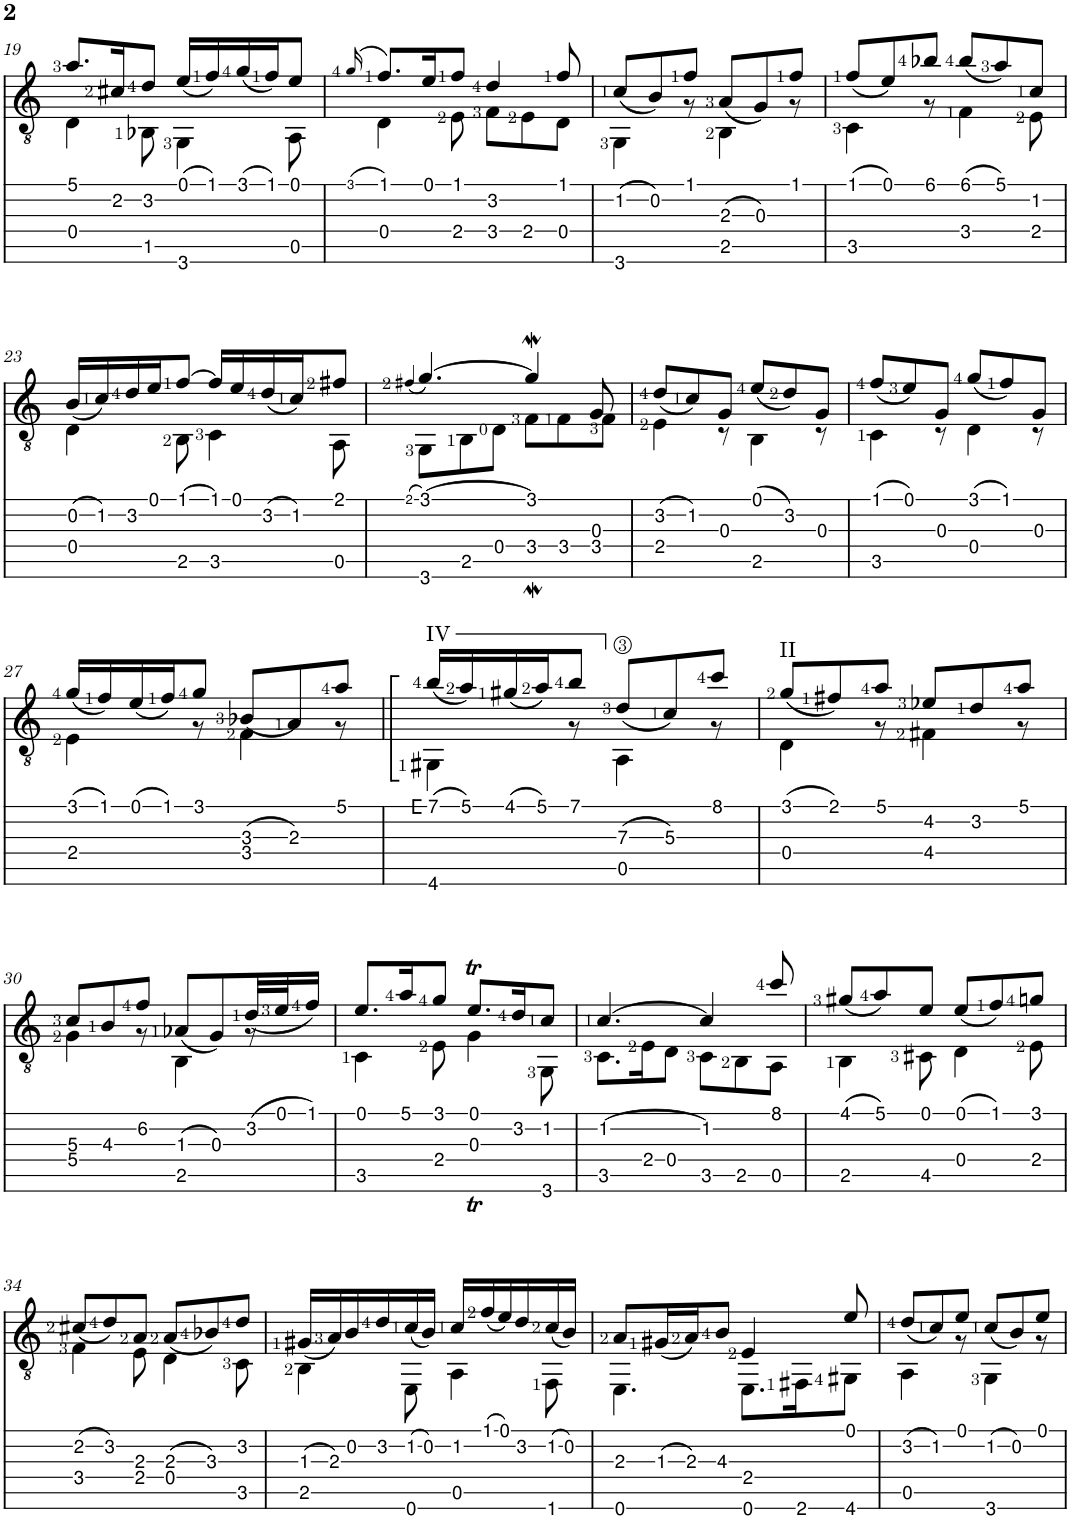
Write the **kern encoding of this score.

**kern	**kern
*part1	*part1
*staff2	*staff1
*I"Classical Guitar	*
*I'Guit.	*
!!LO:PB:g=z
*	*clefGv2
*k[]	*k[]
*a:	*a:
*M6/8	*M6/8
=19	=19
*^	*^
8.aL	4D	8.a/L	4D\
16c#XK	.	16c#X/K	.
8dJ	8BB-X	8d/J	8BB-X\
16eLL	4GG	(<16e/LL	4GG\
16f	.	16f/)	.
16g	.	(<16g/	.
16fJ	.	16f/J)	.
8eJ	8AA	8e/J	8AA\
=20	=20	=20	=20
qg	.	(16qg/	.
8.fL	4D	8.f/L)	4D\
16eK	.	16e/K	.
8fJ	8E	8f/J	8E\
4d	8FL	4d/	8F\L
.	8E	.	8E\
8f	8DJ	8f/	8D\J
=21	=21	=21	=21
8cL	4GG	(<8c/L	4GG\
8B	.	8B/)	.
8fJ	8r	8f/J	8r
8AL	4BB	(<8A/L	4BB\
8G	.	8G/)	.
8fJ	8r	8f/J	8r
=22	=22	=22	=22
8fL	4C	(<8f/L	4C\
8e	.	8e/)	.
8b-XJ	8r	8b-X/J	8r
8b-L	4F	(<8b-/L	4F\
8a	.	8a/)	.
8cJ	8E	8c/J	8E\
!!LO:LB:g=z	!!
=23	=23	=23	=23
16BLL	4D	(<16B/LL	4D\
16c	.	16c/)	.
16d	.	16d/	.
16eJ	.	16e/J	.
[8fJ	8BB	[8f/J	8BB\
16fLL]	4C	16f/LL]	4C\
16e	.	16e/	.
16d	.	(<16d/	.
16cJ	.	16c/J)	.
8f#XJ	8AA	8f#X/J	8AA\
=24	=24	=24	=24
qf#	.	(<4qf#X/	.
[4.g#X	8GGL	[4.g/)	8GG\L
.	8BB	.	8BB\
.	8DJ	.	8D\J
4gW]	8FL	4gW/]	8F\L
.	8F	.	8F\
8G	8FJ	8G/	8F\J
=25	=25	=25	=25
8dL	4E	(<8d/L	4E\
8c	.	8c/)	.
8GJ	8r	8G/J	8r
8eL	4BB	(<8e/L	4BB\
8d	.	8d/)	.
8GJ	8r	8G/J	8r
=26	=26	=26	=26
8fL	4C	(<8f/L	4C\
8e	.	8e/)	.
8GJ	8r	8G/J	8r
8gL	4D	(<8g/L	4D\
8f	.	8f/)	.
8GJ	8r	8G/J	8r
!!LO:LB:g=z	!!
=27	=27	=27	=27
16gLL	4E	(<16g/LL	4E\
16f	.	16f/)	.
16e	.	(<16e/	.
16fJ	.	16f/J)	.
8gJ	8r	8g/J	8r
8B-XL	4F	(<8B-X/L	4F\
8A	.	8A/)	.
8aJ	8r	8a/J	8r
=28	=28	=28	=28
!	!	!LO:TX:a:t=IV	!
16bLL	4GG#X	(<16b/LL	4GG#X\
16a	.	16a/)	.
16g#X	.	(<16g#X/	.
16aJ	.	16a/J)	.
8bJ	8r	8b/J	8r
8dL	4AA	(<8d/L	4AA\
8c	.	8c/)	.
8ccJ	8r	8cc/J	8r
=29	=29	=29	=29
!	!	!LO:TX:a:t=II	!
8gL	4D	(<8g/L	4D\
8f#X	.	8f#X/)	.
8aJ	8r	8a/J	8r
8e-XL	4F#X	8e-X/L	4F#X\
8d	.	8d/	.
8aJ	8r	8a/J	8r
!!LO:LB:g=z	!!
=30	=30	=30	=30
8cL	4G	8c/L	4G\
8B	.	8B/	.
8fJ	8r	8f/J	8r
8A-L	4BB	(<8A-X/L	4BB\
8Gn	.	8G/)	.
32dLL	8r	(<32d/LL	8r
32eJ	.	32e/J	.
16fJJ	.	16f/JJ)	.
=31	=31	=31	=31
8.eL	4C	8.e/L	4C\
16aK	.	16a/K	.
8gJ	8E	8g/J	8E\
8.etL	4G	8.et/L	4G\
16dK	.	16d/K	.
8cJ	8GG	8c/J	8GG\
=32	=32	=32	=32
[4.c	8.CL	[4.c/	8.C\L
.	16EK	.	16E\K
.	8DJ	.	8D\J
4c]	8CL	4c/]	8C\L
.	8BB	.	8BB\
8cc	8AAJ	8cc/	8AA\J
=33	=33	=33	=33
8g#XL	4BB	(<8g#X/L	4BB\
8a	.	8a/)	.
8eJ	8C#X	8e/J	8C#X\
8eL	4D	(<8e/L	4D\
8f	.	8f/)	.
8gnJ	8E	8gn/J	8E\
!!LO:LB:g=z	!!
=34	=34	=34	=34
8c#XL	4F	(<8c#X/L	4F\
8d	.	8d/)	.
8AJ	8E	8A/J	8E\
8AL	4D	(<8A/L	4D\
8B-X	.	8B-X/)	.
8dJ	8C	8d/J	8C\
=35	=35	=35	=35
16G#XLL	4BB	(<16G#X/LL	4BB\
16A	.	16A/)	.
16B	.	16B/	.
16d	.	16d/	.
16c	8EE	(<16c/	8EE\
16BJJ	.	16B/JJ)	.
16cLL	4AA	16c/LL	4AA\
16f	.	(<16f/	.
16e	.	16e/)	.
16d	.	16d/	.
16c	8FF	(<16c/	8FF\
16BJJ	.	16B/JJ)	.
=36	=36	=36	=36
8AL	4.EE	8A/L	4.EE\
16G#XL	.	(<16G#X/L	.
16AJ	.	16A/J)	.
8BJ	.	8B/J	.
4E	8.EEL	4E/	8.EE\L
.	16FF#K	.	16FF#X\K
8e	8GG#XJ	8e/	8GG#X\J
=37	=37	=37	=37
8dL	4AA	(<8d/L	4AA\
8c	.	8c/)	.
8eJ	8r	8e/J	8r
8cL	4GG	(<8c/L	4GG\
8B	.	8B/)	.
8eJ	8r	8e/J	8r
*v	*v	*	*
*	*v	*v
=	=
*-	*-
